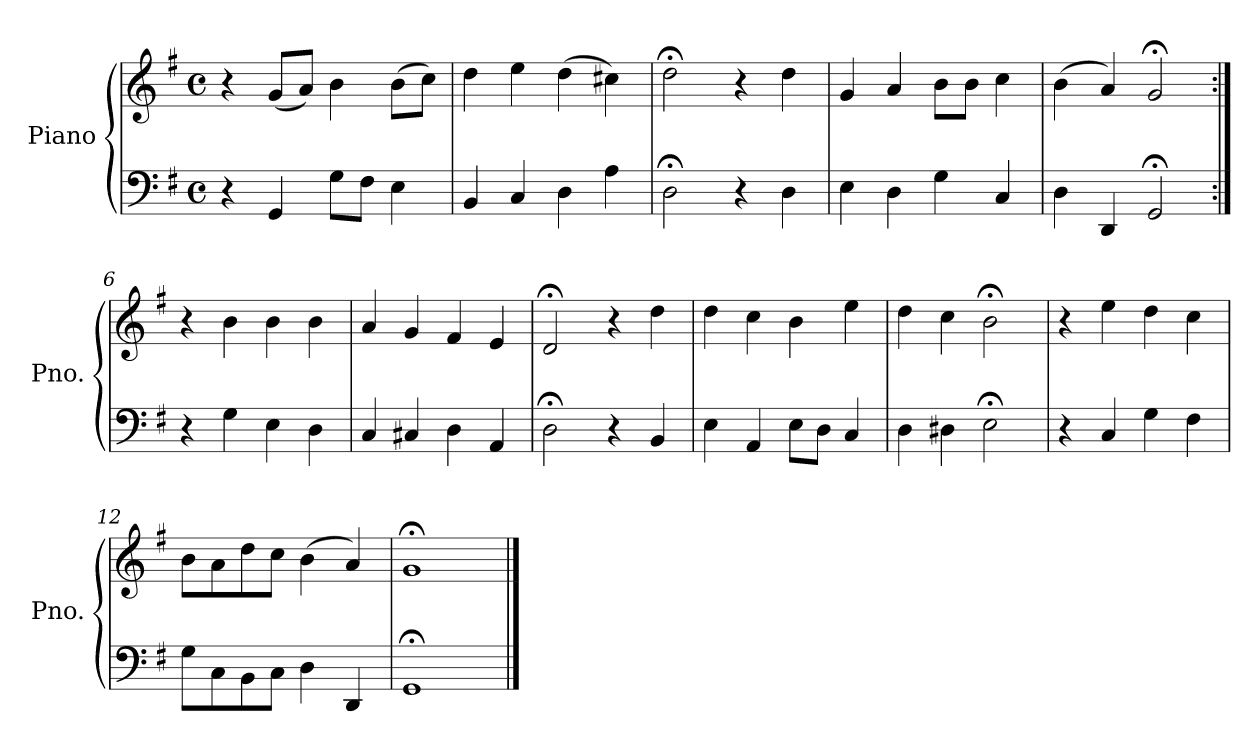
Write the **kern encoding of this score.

**kern	**kern
*part1	*part1
*staff2	*staff1
*I"Piano	*
*I'Pno.	*
*clefF4	*clefG2
*k[f#]	*k[f#]
*M4/4	*M4/4
*met(c)	*met(c)
=1	=1
4r	4r
4GG/	(8g/L
.	8a/J)
8G\L	4b\
8F#\J	.
4E\	(8b\L
.	8cc\J)
=2	=2
4BB/	4dd\
4C/	4ee\
4D\	(4dd\
4A\	4cc#X\)
=3	=3
2D;<\	2dd;<\
4r	4r
4D\	4dd\
=4	=4
4E\	4g/
4D\	4a/
4G\	8b\L
.	8b\J
4C/	4cc\
=5	=5
4D\	(4b\
4DD/	4a/)
2GG;</	2g;</
=6:|!	=6:|!
4r	4r
4G\	4b\
4E\	4b\
4D\	4b\
=7	=7
4C/	4a/
4C#X/	4g/
4D\	4f#/
4AA/	4e/
!!LO:LB:g=z
=8	=8
2D;<\	2d;</
4r	4r
4BB/	4dd\
=9	=9
4E\	4dd\
4AA/	4cc\
8E\L	4b\
8D\J	.
4C/	4ee\
=10	=10
4D\	4dd\
4D#X\	4cc\
2E;<\	2b;<\
=11	=11
4r	4r
4C/	4ee\
4G\	4dd\
4F#\	4cc\
=12	=12
8G\L	8b\L
8C\	8a\
8BB\	8dd\
8C\J	8cc\J
4D\	(4b\
4DD/	4a/)
=13	=13
1GG;<	1g;<
==	==
*-	*-
